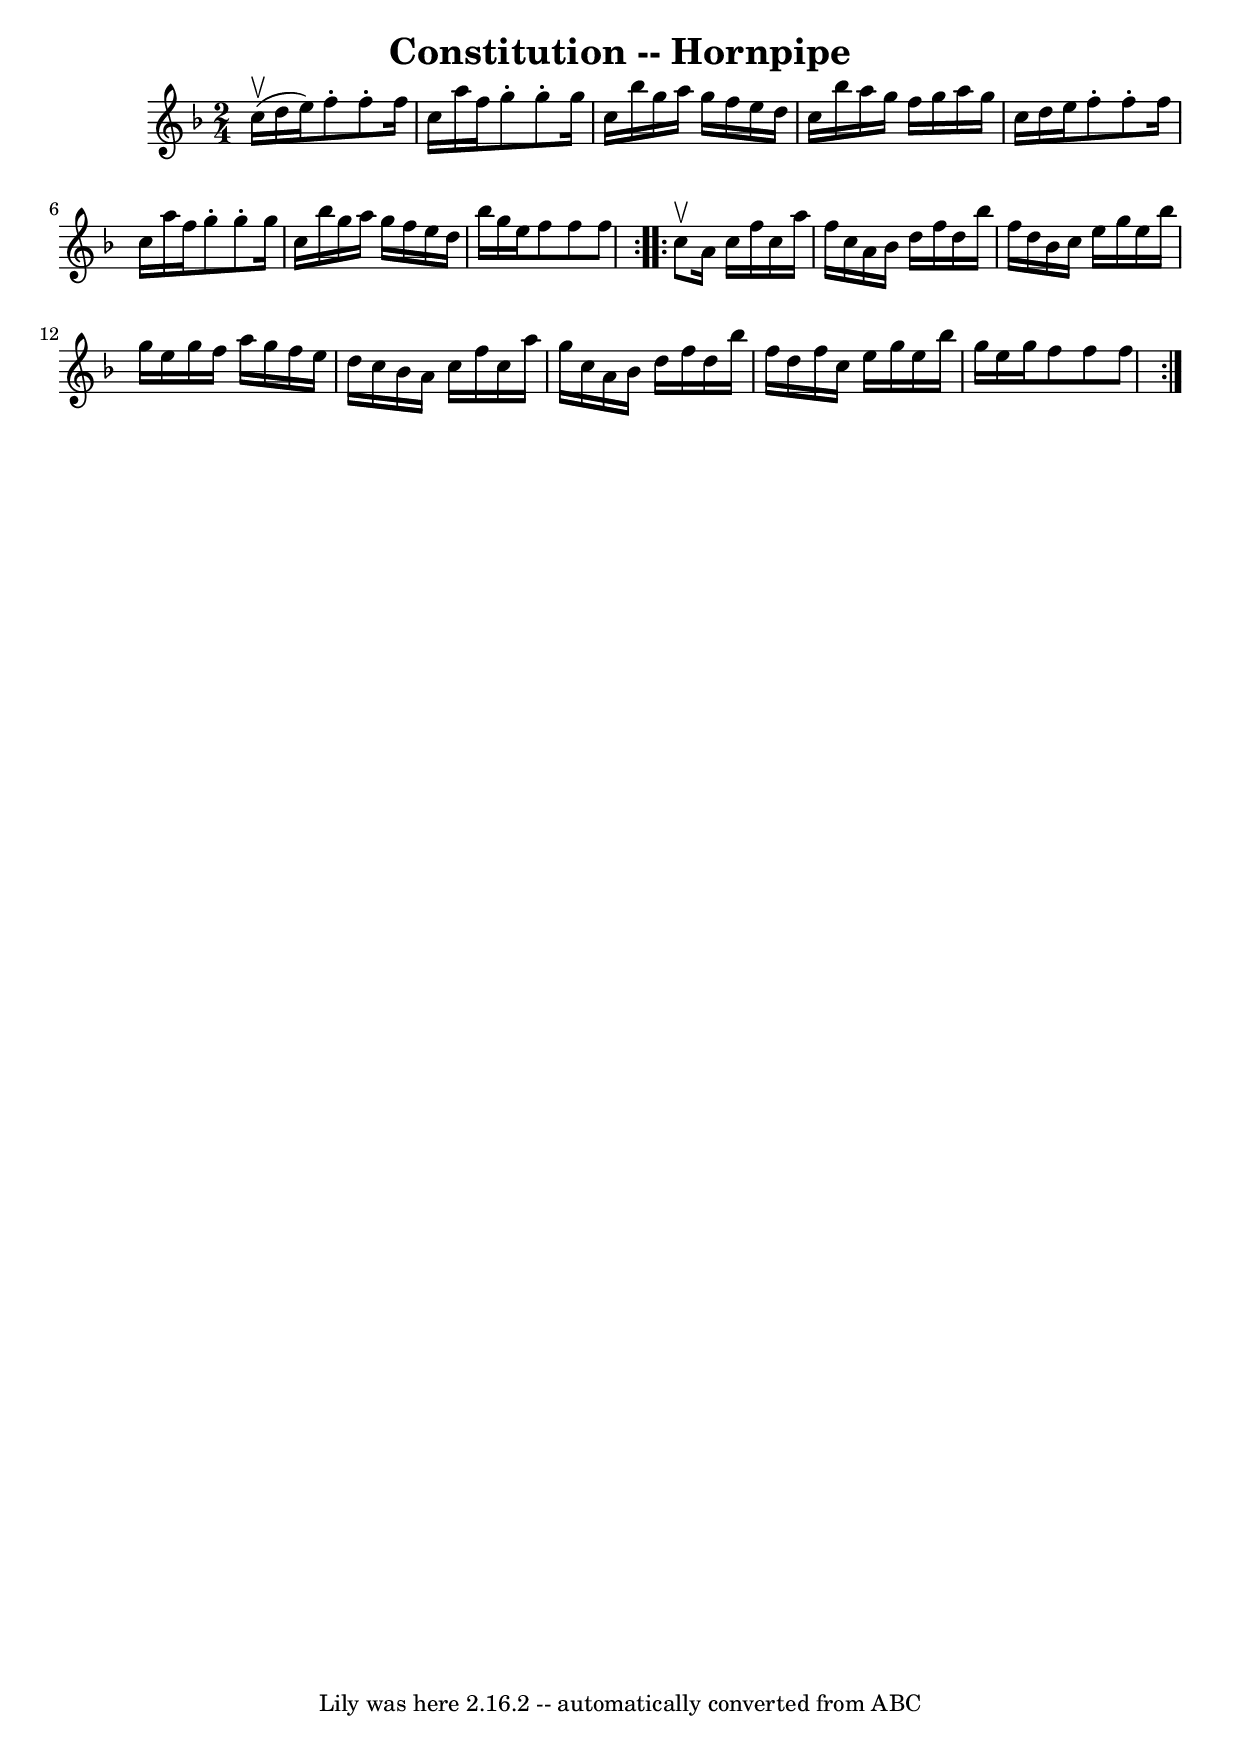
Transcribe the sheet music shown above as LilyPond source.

\version "2.16.2"
\include "Mammoth.ily"
\header {
  %% book = "Cole's 1000 Fiddle Tunes"
  crossRefNumber = "1"
  footnotes = ""
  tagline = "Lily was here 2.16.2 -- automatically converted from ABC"
  title = "Constitution -- Hornpipe"

}
voicedefault =  {



  \repeat volta 2 {

    \time 2/4 
    \key f \major c''16 (^\upbow d''16 e''16) |
    f''8 
    -. f''8 -. f''16 c''16 a''16 f''16  |
    g''8 -. g''8 -.   
    g''16 c''16 bes''16 g''16  |
    a''16 g''16 f''16 e''16 
    d''16 c''16 bes''16 a''16  |
    g''16 f''16 g''16    
    a''16 g''16 c''16 d''16 e''16  |
    f''8 -. f''8 -.   
    f''16 c''16 a''16 f''16  |
    g''8 -. g''8 -. g''16 c''16 
    bes''16 g''16  |
    a''16 g''16 f''16 e''16 d''16    
    bes''16 g''16 e''16  |
    f''8 f''8 f''8  
  }     

  \repeat volta 2 {
    c''8^\upbow |
    a'16 c''16 f''16 c''16    
    a''16 f''16 c''16 a'16  |
    bes'16 d''16 f''16 d''16   
    bes''16 f''16 d''16 bes'16  |
    c''16 e''16 g''16    
    e''16 bes''16 g''16 e''16 g''16  |
    f''16 a''16 g''16 
    f''16 e''16 d''16 c''16 bes'16  |
    a'16 c''16    
    f''16 c''16 a''16 g''16 c''16 a'16  |
    bes'16 d''16   
    f''16 d''16 bes''16 f''16 d''16 f''16  |
    c''16    
    e''16 g''16 e''16 bes''16 g''16 e''16 g''16  |
    f''8  
    f''8 f''8  
  }   

}

\score{
  <<

    \context Staff="default"
    {
      \voicedefault 
      
    }

  >>
  \layout {
    
  }
  \midi {
  }

}
